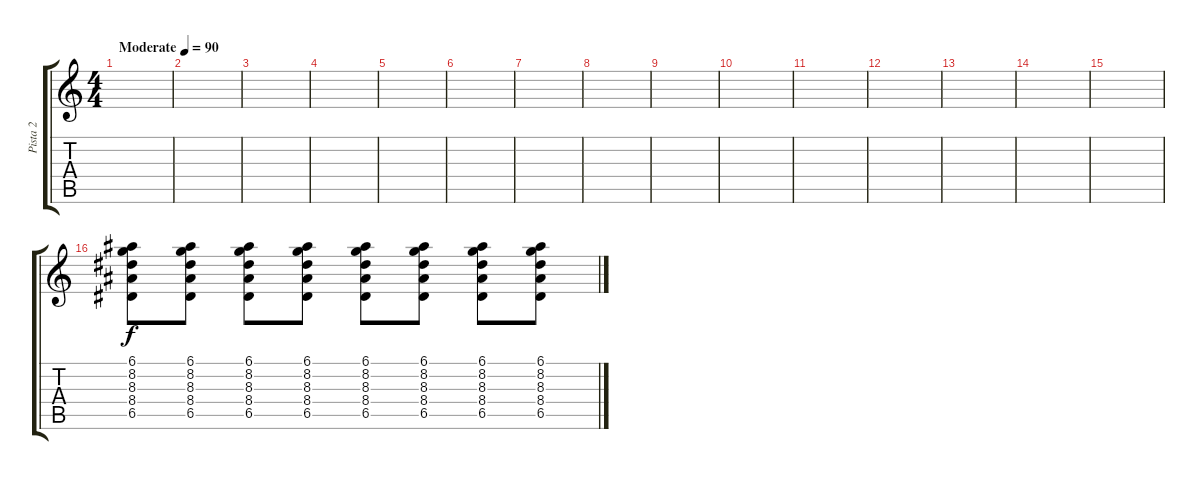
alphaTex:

\track ("Pista 2" "Pista 2") {instrument acousticguitarnylon}
\staff {score tabs}
\tuning (E4 B3 G3 D3 A2 E2) {hide}
\ts (4 4)
\tempo (90 "Moderate")
\clef g2
\ks c
|
|
|
|
|
|
|
|
|
|
|
|
|
|
|
(6.1 8.2 8.3 8.4 6.5).8 (6.1 8.2 8.3 8.4 6.5).8 (6.1 8.2 8.3 8.4 6.5).8 (6.1 8.2 8.3 8.4 6.5).8 (6.1 8.2 8.3 8.4 6.5).8 (6.1 8.2 8.3 8.4 6.5).8 (6.1 8.2 8.3 8.4 6.5).8 (6.1 8.2 8.3 8.4 6.5).8
